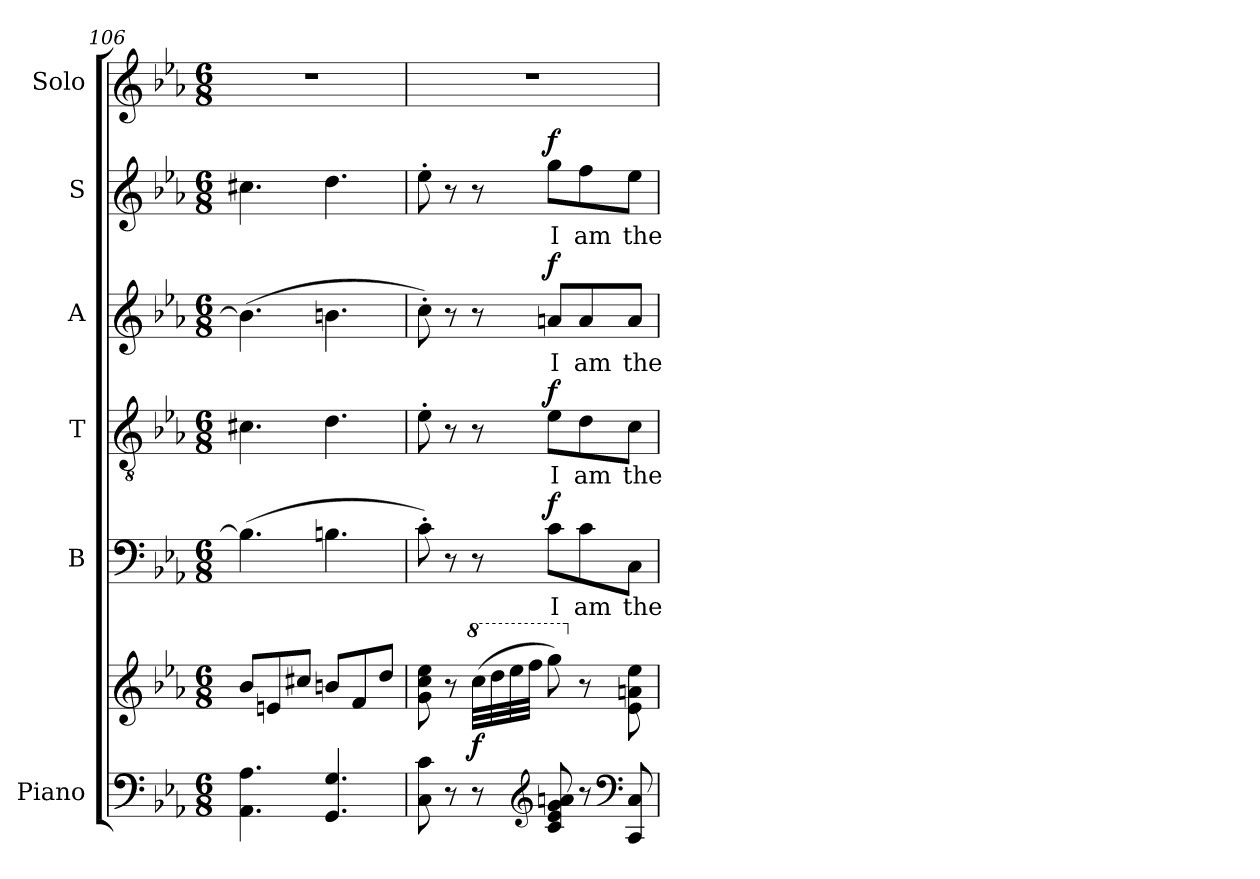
**kern	**kern	**dynam	**kern	**text	**dynam	**kern	**text	**dynam	**kern	**text	**dynam	**kern	**text	**dynam	**kern
*part6	*part6	*part6	*part5	*part5	*part5	*part4	*part4	*part4	*part3	*part3	*part3	*part2	*part2	*part2	*part1
*staff7	*staff6	*staff6/7	*staff5	*staff5	*staff5	*staff4	*staff4	*staff4	*staff3	*staff3	*staff3	*staff2	*staff2	*staff2	*staff1
*I"Piano	*	*	*I"B	*	*	*I"T	*	*	*I"A	*	*	*I"S	*	*	*I"Solo
*I'Pno	*	*	*I'B	*	*	*I'T	*	*	*I'A	*	*	*I'S	*	*	*
*clefF4	*clefG2	*	*clefF4	*	*	*clefGv2	*	*	*clefG2	*	*	*clefG2	*	*	*clefG2
*k[b-e-a-]	*k[b-e-a-]	*	*k[b-e-a-]	*	*	*k[b-e-a-]	*	*	*k[b-e-a-]	*	*	*k[b-e-a-]	*	*	*k[b-e-a-]
*M6/8	*M6/8	*	*M6/8	*	*	*M6/8	*	*	*M6/8	*	*	*M6/8	*	*	*M6/8
=106	=106	=106	=106	=106	=106	=106	=106	=106	=106	=106	=106	=106	=106	=106	=106
4.AA-\ 4.A-\	8b-/L	.	(4.B-\]	.	.	4.c#X\	.	.	(4.b-\]	.	.	4.cc#X\	.	.	2.r
.	8en/	.	.	.	.	.	.	.	.	.	.	.	.	.	.
.	8cc#X/J	.	.	.	.	.	.	.	.	.	.	.	.	.	.
4.GG/ 4.G/	8bn/L	.	4.Bn\	.	.	4.d\	.	.	4.bn\	.	.	4.dd\	.	.	.
.	8f/	.	.	.	.	.	.	.	.	.	.	.	.	.	.
.	8dd/J	.	.	.	.	.	.	.	.	.	.	.	.	.	.
=107	=107	=107	=107	=107	=107	=107	=107	=107	=107	=107	=107	=107	=107	=107	=107
8C\ 8c\	8g\ 8cc\ 8ee-\	.	8c'\)	.	.	8e-'\	.	.	8cc'\)	.	.	8ee-'\	.	.	2.r
8r	8r	.	8r	.	.	8r	.	.	8r	.	.	8r	.	.	.
*	*8va	*	*	*	*	*	*	*	*	*	*	*	*	*	*
!	!	!LO:DY:b	!	!	!	!	!	!	!	!	!	!	!	!	!
8r	(32ccc\LLL	f	8r	.	.	8r	.	.	8r	.	.	8r	.	.	.
.	32ddd\	.	.	.	.	.	.	.	.	.	.	.	.	.	.
.	32eee-\	.	.	.	.	.	.	.	.	.	.	.	.	.	.
.	32fff\JJJ	.	.	.	.	.	.	.	.	.	.	.	.	.	.
*clefG2	*	*	*	*	*	*	*	*	*	*	*	*	*	*	*
!	!	!	!	!LO:LY:b	!LO:DY:a	!	!LO:LY:b	!LO:DY:a	!	!LO:LY:b	!LO:DY:a	!	!LO:LY:b	!LO:DY:a	!
8c/ 8e-/ 8g/ 8an/	8ggg\)	.	8c\L	I	f	8e-\L	I	f	8an/L	I	f	8gg\L	I	f	.
*	*X8va	*	*	*	*	*	*	*	*	*	*	*	*	*	*
!	!	!	!	!LO:LY:b	!	!	!LO:LY:b	!	!	!LO:LY:b	!	!	!LO:LY:b	!	!
8r	8r	.	8c\	am	.	8d\	am	.	8a/	am	.	8ff\	am	.	.
*clefF4	*	*	*	*	*	*	*	*	*	*	*	*	*	*	*
!	!	!	!	!LO:LY:b	!	!	!LO:LY:b	!	!	!LO:LY:b	!	!	!LO:LY:b	!	!
8CC/ 8C/	8e-\ 8an\ 8ee-\	.	8C\J	the	.	8c\J	the	.	8a/J	the	.	8ee-\J	the	.	.
=	=	=	=	=	=	=	=	=	=	=	=	=	=	=	=
*-	*-	*-	*-	*-	*-	*-	*-	*-	*-	*-	*-	*-	*-	*-	*-
